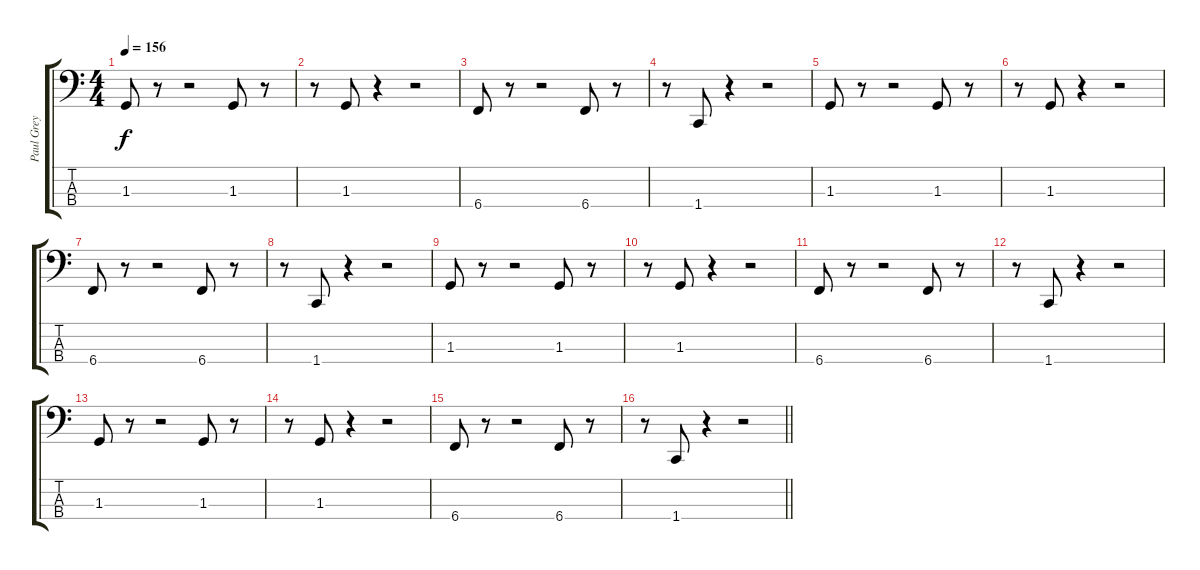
\track ("Paul Grey" "Paul Grey") {instrument electricbassfinger}
\staff {score tabs}
\tuning (E2 B1 Gb1 B0) {hide}
\ts (4 4)
\tempo 156
\clef f4
\ks c
1.3.8{dy f} r.8 r.2 1.3.8 r.8 |
r.8 1.3.8 r.4 r.2 |
6.4.8 r.8 r.2 6.4.8 r.8 |
r.8 1.4.8 r.4 r.2 |
1.3.8 r.8 r.2 1.3.8 r.8 |
r.8 1.3.8 r.4 r.2 |
6.4.8 r.8 r.2 6.4.8 r.8 |
r.8 1.4.8 r.4 r.2 |
1.3.8 r.8 r.2 1.3.8 r.8 |
r.8 1.3.8 r.4 r.2 |
6.4.8 r.8 r.2 6.4.8 r.8 |
r.8 1.4.8 r.4 r.2 |
1.3.8 r.8 r.2 1.3.8 r.8 |
r.8 1.3.8 r.4 r.2 |
6.4.8 r.8 r.2 6.4.8 r.8 |
\barLineRight lightlight
r.8 1.4.8 r.4 r.2
